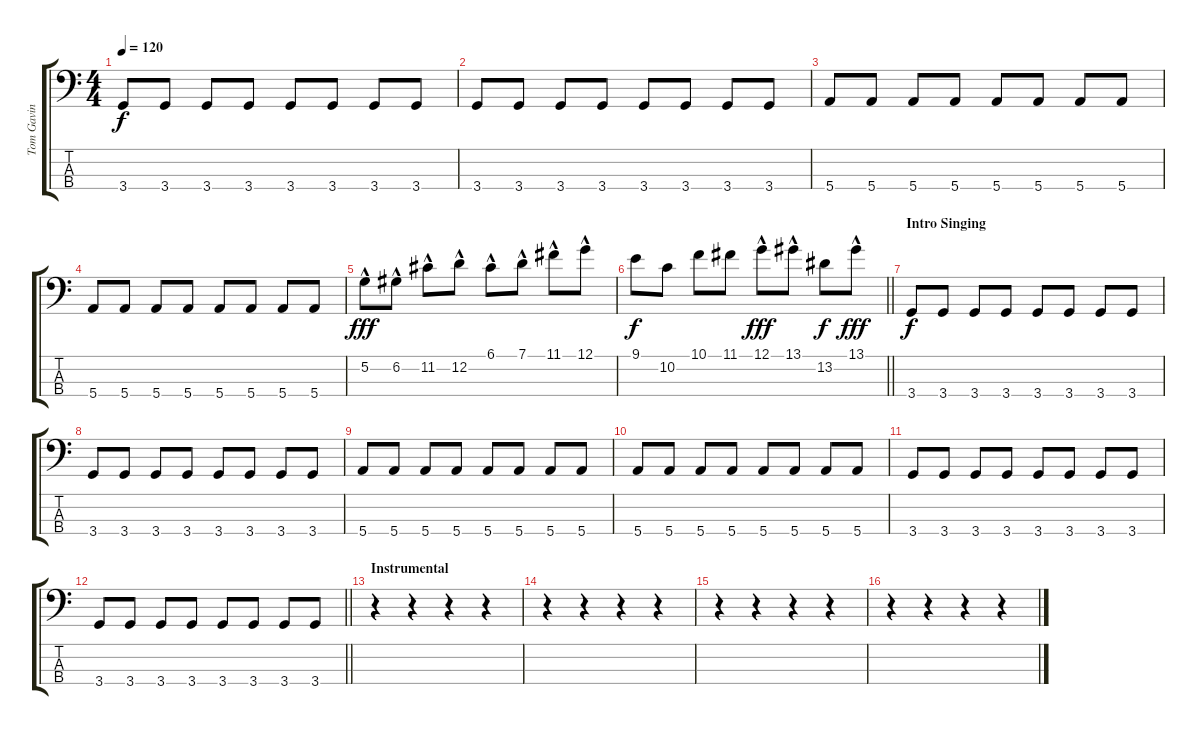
\track ("Tom Gavin" "Tom Gavin") {instrument electricbassfinger}
\staff {score tabs}
\tuning (G2 D2 A1 E1) {hide}
\ts (4 4)
\tempo 120
\clef f4
\ks c
3.4.8{dy f} 3.4.8 3.4.8 3.4.8 3.4.8 3.4.8 3.4.8 3.4.8 |
3.4.8 3.4.8 3.4.8 3.4.8 3.4.8 3.4.8 3.4.8 3.4.8 |
5.4.8 5.4.8 5.4.8 5.4.8 5.4.8 5.4.8 5.4.8 5.4.8 |
5.4.8 5.4.8 5.4.8 5.4.8 5.4.8 5.4.8 5.4.8 5.4.8 |
5.2{hac}.8{dy fff} 6.2{hac}.8 11.2{hac}.8 12.2{hac}.8 6.1{hac}.8 7.1{hac}.8 11.1{hac}.8 12.1{hac}.8 |
\barLineRight lightlight
9.1.8{dy f} 10.2.8 10.1.8 11.1.8 12.1{hac}.8{dy fff} 13.1{hac}.8 13.2.8{dy f} 13.1{hac}.8{dy fff} |
\section ("" "Intro Singing")
3.4.8{dy f} 3.4.8 3.4.8 3.4.8 3.4.8 3.4.8 3.4.8 3.4.8 |
3.4.8 3.4.8 3.4.8 3.4.8 3.4.8 3.4.8 3.4.8 3.4.8 |
5.4.8 5.4.8 5.4.8 5.4.8 5.4.8 5.4.8 5.4.8 5.4.8 |
5.4.8 5.4.8 5.4.8 5.4.8 5.4.8 5.4.8 5.4.8 5.4.8 |
3.4.8 3.4.8 3.4.8 3.4.8 3.4.8 3.4.8 3.4.8 3.4.8 |
\barLineRight lightlight
3.4.8 3.4.8 3.4.8 3.4.8 3.4.8 3.4.8 3.4.8 3.4.8 |
\section ("" "Instrumental")
r.4 r.4 r.4 r.4 |
r.4 r.4 r.4 r.4 |
r.4 r.4 r.4 r.4 |
r.4 r.4 r.4 r.4
